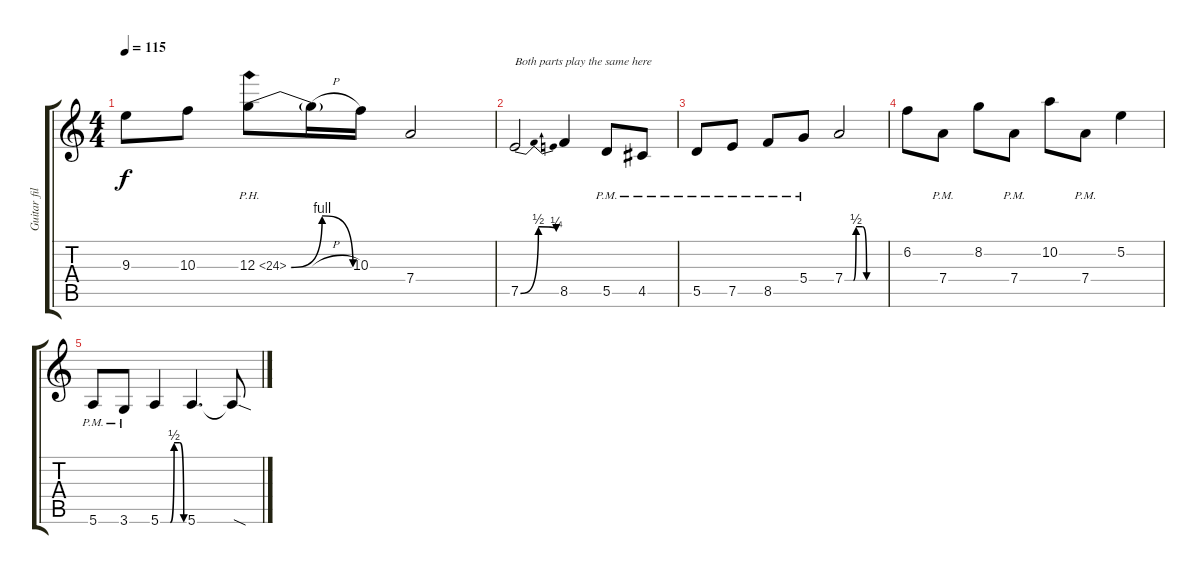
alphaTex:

\track ("Guitar fills" "Guitar fil") {instrument distortionguitar}
\staff {score tabs}
\tuning (E4 B3 G3 D3 A2 E2) {hide}
\ts (4 4)
\tempo 115
\clef g2
\ks c
9.3.8{dy f} 10.3.8 12.3{be (bendrelease 0 0 29 4 50 4 60 0) ph 12}.8 12.3{h t}.16 10.3.16 7.4.2 |
7.5{be (bendrelease 0 0 10 2 30 2 60 1)}.2{txt "Both parts play the same here"} 8.5.4 5.5{pm}.8 4.5{pm}.8 |
5.5{pm}.8 7.5{pm}.8 8.5{pm}.8 5.4{pm}.8 7.4{be (custom 0 0 13 0 17 2 27 2 33 0 60 0)}.2 |
6.2.8 7.4{pm}.8 8.2.8 7.4{pm}.8 10.2.8 7.4{pm}.8 5.2.4 |
5.6{pm}.8 3.6{pm}.8 5.6{be (custom 0 0 25 0 35 2 50 2 60 0)}.4 5.6.4{d} 5.6{sod t}.8
